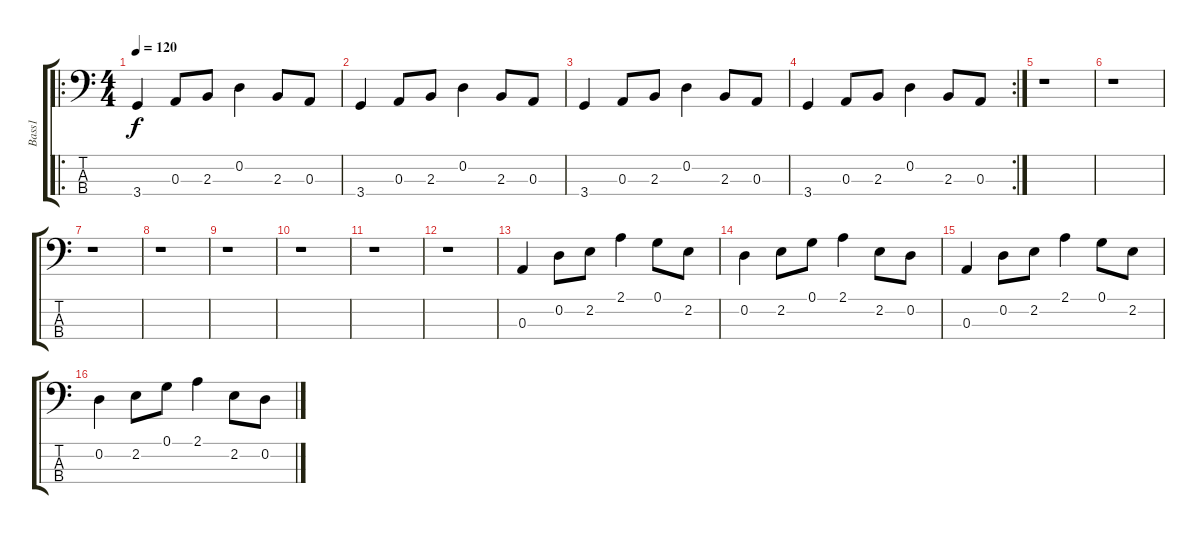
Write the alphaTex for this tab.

\track ("Bass1" "Bass1") {instrument electricbassfinger}
\staff {score tabs}
\tuning (G2 D2 A1 E1) {hide}
\ro
\ts (4 4)
\tempo 120
\clef f4
\ks c
3.4.4{dy f} 0.3.8 2.3.8 0.2.4 2.3.8 0.3.8 |
3.4.4 0.3.8 2.3.8 0.2.4 2.3.8 0.3.8 |
3.4.4 0.3.8 2.3.8 0.2.4 2.3.8 0.3.8 |
\rc 2
3.4.4 0.3.8 2.3.8 0.2.4 2.3.8 0.3.8 |
r.1 |
r.1 |
r.1 |
r.1 |
r.1 |
r.1 |
r.1 |
r.1 |
0.3.4 0.2.8 2.2.8 2.1.4 0.1.8 2.2.8 |
0.2.4 2.2.8 0.1.8 2.1.4 2.2.8 0.2.8 |
0.3.4 0.2.8 2.2.8 2.1.4 0.1.8 2.2.8 |
0.2.4 2.2.8 0.1.8 2.1.4 2.2.8 0.2.8
